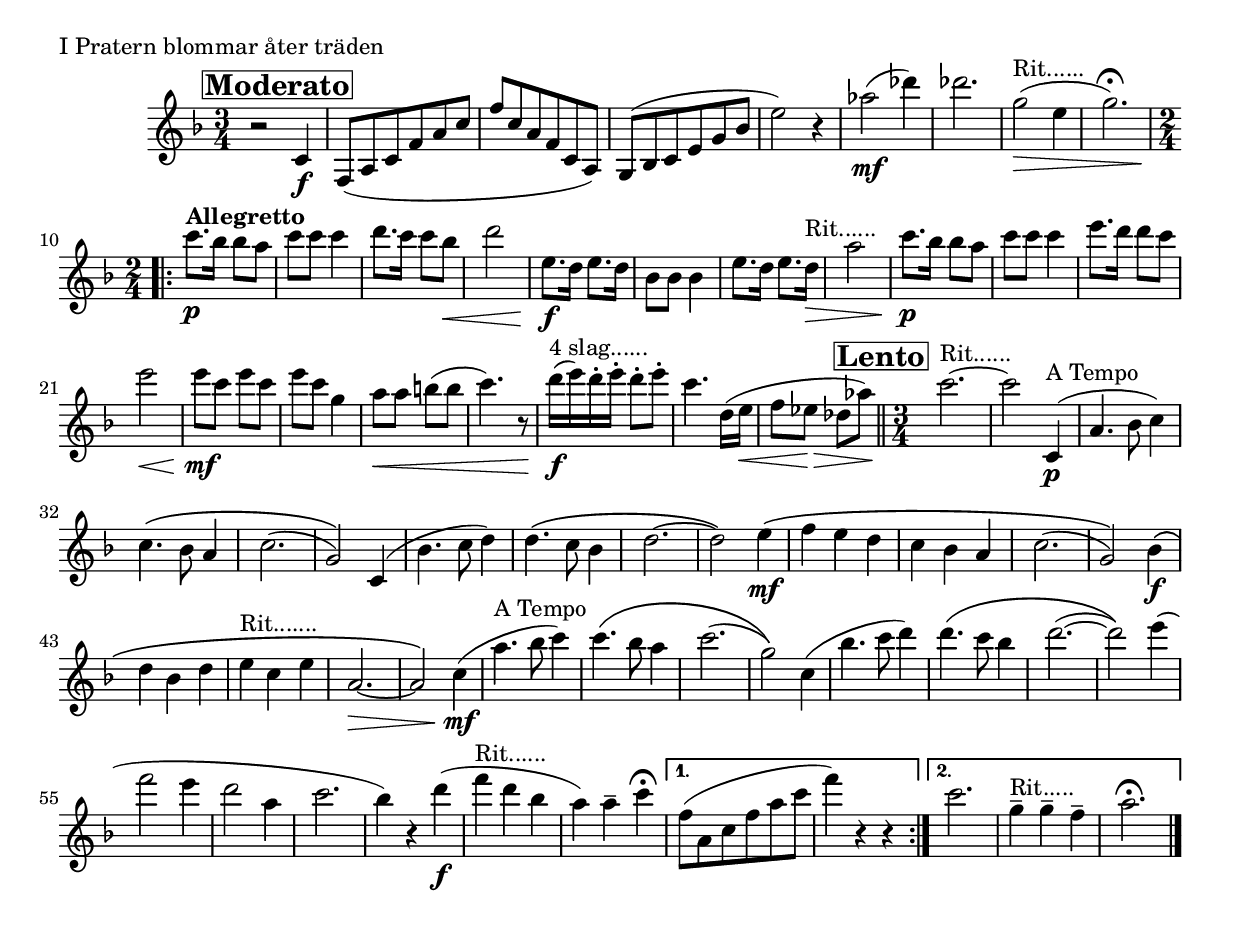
\version "2.18.0"
% When ready to include in collection:	1. Comment out top section with \Include file(s)
%					2. \midi section if present.
%Comment out from here
%{
\include "../../../Includes/Polis_format.ily"

%...to here
%}
  \score {

    % Svenska Polisens Marscher: 1. I Pratern blommar \char #229ter tr\char#228den   
    \relative c'' {
    	    \clef treble \key f \major \time 3/4
    	    \mark \markup {\bold\box {Moderato}}
    	    r2 c,4\f |f,8 (a c f a c |f c a f c a) |g (bes c e g bes | e2) r4
    	    aes2\mf (des4) |des2. |g,2\>^\markup {Rit......} (e4 
    	    g2.)\fermata
    	    \repeat volta 2 {
    	    	    \time 2/4
    	    	    c8.\!\p^\markup {\bold {Allegretto}} bes16 bes8 a |c8 c c4
    	    	    d8. c16 c8 bes\< |d2 |e,8.\f d16 e8. d16 |bes8 bes bes4
    	    	    e8. d16 e8. d16\>^\markup {Rit......} |a'2 
    	    	    c8.\p bes16 bes8 a |c8 c c4
    	    	    e8. d16 d8 c |e2\< |e8\mf c e c | e c g4 
    	    	    a8\< a b (b |c4.) r8 |d16\f^\markup {4 slag......} (e) d-. e-. d8-. e-. 
    	    	    c4. d,16 (e\< |f8 ees\> des aes')\! |\bar "||"
    	    	    \time 3/4
    	    	    \mark \markup {\bold\box {Lento}}
    	    	    c2.~^\markup {Rit......} 
    	    	    c2 c,,4\p^\markup {A Tempo} ( |a'4. bes8 c4) 
    	    	    c4. \(bes8 a4
    	    	    c2. ( |g2)\) c,4 ( |bes'4. c8 d4) |d4. \(c8 bes4 |d2.~ 
    	    	    d2\) e4\mf \( |f e d |c bes a |c2. ( |g2)\) bes4\f \( 
    	    	    d bes d |e^\markup {Rit.......} c e |a,2.~\> |a2\) c4\mf\!
    	    	    (a'4.^\markup {A Tempo} bes8 c4) |c4. \(bes8 a4 
    	    	    c2. 
    	    	    (g2)\) c,4 ( |bes'4. c8 d4) |d4. \(c8 bes4  |d2.~( |d2)\) e4
    	    	    (f2 e4
    	    	    d2 a4 |c2.  |bes4) r d\f ( |f^\markup {Rit......} d bes
    	    	    a) a-- c\fermata }
    	    	    \alternative {
    	    	    	    {f,8 (a, c f a c |f4) r r}
    	    	    	    {c2. |g4--^\markup {Rit.....} g-- f-- 
    	    	    	    a2.\fermata}
    	    	    }
    	    	    \bar "|."
    }%end relative
    \header {
    	    piece = 
    \markup {\concat {"I Pratern blommar "\char#229"ter tr"\char#228"den"}}
    	    composer = "Robert Stoltz"
    	}
  }%end score
